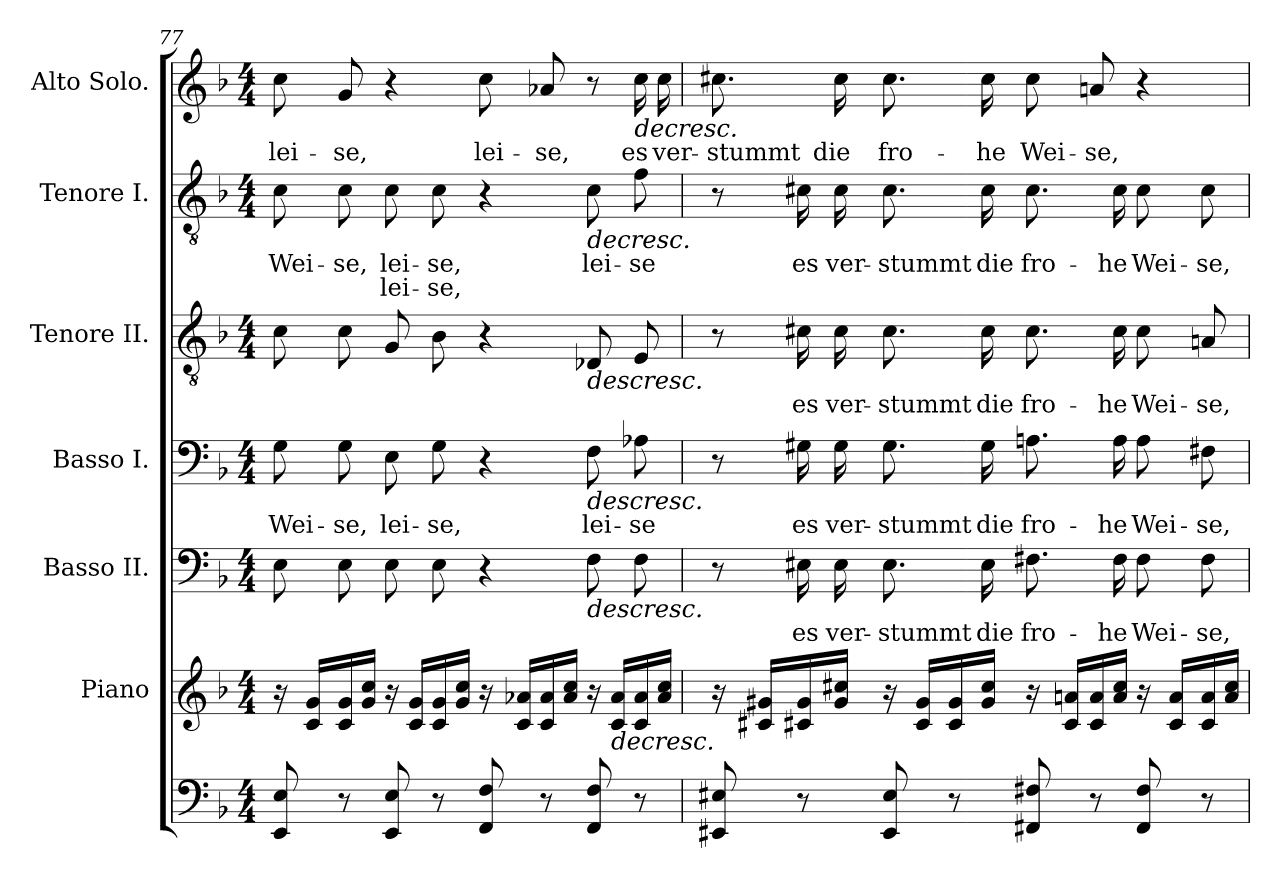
**kern	**kern	**kern	**text	**kern	**text	**kern	**text	**kern	**text	**text	**kern	**text
*part7	*part6	*part5	*part5	*part4	*part4	*part3	*part3	*part2	*part2	*part2	*part1	*part1
*staff7	*staff6	*staff5	*staff5	*staff4	*staff4	*staff3	*staff3	*staff2	*staff2	*staff2	*staff1	*staff1
*	*I"Piano	*I"Basso II.	*	*I"Basso I.	*	*I"Tenore II.	*	*I"Tenore I.	*	*	*I"Alto Solo.	*
*	*I'Piano	*I'Basso II.	*	*I'Basso I.	*	*I'Tenore II.	*	*I'Tenore I.	*	*	*I'Alto Solo.	*
*clefF4	*clefG2	*clefF4	*	*clefF4	*	*clefGv2	*	*clefGv2	*	*	*clefG2	*
*k[b-]	*k[b-]	*k[b-]	*	*k[b-]	*	*k[b-]	*	*k[b-]	*	*	*k[b-]	*
*F:	*F:	*F:	*	*F:	*	*F:	*	*F:	*	*	*F:	*
*M4/4	*M4/4	*M4/4	*	*M4/4	*	*M4/4	*	*M4/4	*	*	*M4/4	*
=77	=77	=77	=77	=77	=77	=77	=77	=77	=77	=77	=77	=77
*	*^	*	*	*	*	*	*	*	*	*	*	*
!	!	!	!	!	!	!LO:LY:b:color=#000000	!	!	!	!	!	!	!
!	!	!	!	!	!	!	!	!	!	!LO:LY:b:color=#000000	!	!	!
!	!	!	!	!	!	!	!	!	!	!	!	!	!LO:LY:b:color=#000000
8EEi/ 8Ei	16r	8ryy	8Ei\	.	8Gi\	Wei-	8ci\	.	8ci\	Wei-	.	8cci\	lei-
.	16ci/ 16giLL	.	.	.	.	.	.	.	.	.	.	.	.
!	!	!	!	!	!	!LO:LY:b:color=#000000	!	!	!	!	!	!	!
!	!	!	!	!	!	!	!	!	!	!LO:LY:b:color=#000000	!	!	!
!	!	!	!	!	!	!	!	!	!	!	!	!	!LO:LY:b:color=#000000
8r	16ci/ 16gi	8ryy	8Ei\	.	8Gi\	-se,	8ci\	.	8ci\	-se,	.	8gi/	-se,
.	16gi/ 16cciJJ	.	.	.	.	.	.	.	.	.	.	.	.
!	!	!	!	!	!	!LO:LY:b:color=#000000	!	!	!	!	!	!	!
!	!	!	!	!	!	!	!	!	!	!LO:LY:b:color=#000000	!LO:LY:b:color=#000000	!	!
8EEi/ 8Ei	16r	8ryy	8Ei\	.	8Ei\	lei-	8Gi/	.	8ci\	lei-	-lei-	4r	.
.	16ci/ 16giLL	.	.	.	.	.	.	.	.	.	.	.	.
!	!	!	!	!	!	!LO:LY:b:color=#000000	!	!	!	!	!	!	!
!	!	!	!	!	!	!	!	!	!	!LO:LY:b:color=#000000	!LO:LY:b:color=#000000	!	!
8r	16ci/ 16gi	8ryy	8Ei\	.	8Gi\	-se,	8B-i\	.	8ci\	-se,	se,	.	.
.	16gi/ 16cciJJ	.	.	.	.	.	.	.	.	.	.	.	.
!	!	!	!	!	!	!	!	!	!	!	!	!	!LO:LY:b:color=#000000
8FFi/ 8Fi	16r	8ryy	4r	.	4r	.	4r	.	4r	.	.	8cci\	lei-
.	16ci/ 16a-XiLL	.	.	.	.	.	.	.	.	.	.	.	.
!	!	!	!	!	!	!	!	!	!	!	!	!	!LO:LY:b:color=#000000
8r	16ci/ 16a-i	8ryy	.	.	.	.	.	.	.	.	.	8a-Xi/	-se,
.	16a-i/ 16cciJJ	.	.	.	.	.	.	.	.	.	.	.	.
!	!	!	!	!	!	!LO:LY:b:color=#000000	!	!	!	!	!	!	!
!	!	!	!	!	!	!	!	!	!LO:TX:b:i:t=decresc.	!	!	!	!
!	!	!	!	!	!	!	!LO:TX:b:i:t=descresc.	!	!	!	!	!	!
!	!	!	!	!	!LO:TX:b:i:t=descresc.	!	!	!	!	!	!	!	!
!	!	!	!LO:TX:b:i:t=descresc.	!	!	!	!	!	!	!	!	!	!
!	!	!	!	!	!	!	!	!	!	!LO:LY:b:color=#000000	!	!	!
8FFi/ 8Fi	16r	8ryy	8Fi\	.	8Fi\	lei-	8D-Xi/	.	8ci\	lei-	.	8r	.
!	!LO:TX:b:i:t=decresc.	!	!	!	!	!	!	!	!	!	!	!	!
.	16ci/ 16a-iLL	.	.	.	.	.	.	.	.	.	.	.	.
!	!	!	!	!	!	!LO:LY:b:color=#000000	!	!	!	!	!	!	!
!	!	!	!	!	!	!	!	!	!	!LO:LY:b:color=#000000	!	!	!
!	!	!	!	!	!	!	!	!	!	!	!	!LO:TX:b:i:t=decresc.	!
!	!	!	!	!	!	!	!	!	!	!	!	!	!LO:LY:b:color=#000000
8r	16ci/ 16a-i	8ryy	8Fi\	.	8A-Xi\	-se	8Ei/	.	8fi\	-se	.	16cci\	es
!	!	!	!	!	!	!	!	!	!	!	!	!	!LO:LY:b:color=#000000
.	16a-i/ 16cciJJ	.	.	.	.	.	.	.	.	.	.	16cci\	ver-
*	*v	*v	*	*	*	*	*	*	*	*	*	*	*
!!LO:LB:g=z
=78	=78	=78	=78	=78	=78	=78	=78	=78	=78	=78	=78	=78
!	!	!	!	!	!	!	!	!	!	!	!	!LO:LY:b:color=#000000
8EE#Xi/ 8E#Xi	16r	8r	.	8r	.	8r	.	8r	.	.	8.cc#Xi\	-stummt
.	16c#Xi/ 16g#XiLL	.	.	.	.	.	.	.	.	.	.	.
!	!	!	!LO:LY:b:color=#000000	!	!	!	!	!	!	!	!	!
!	!	!	!	!	!LO:LY:b:color=#000000	!	!	!	!	!	!	!
!	!	!	!	!	!	!	!LO:LY:b:color=#000000	!	!	!	!	!
!	!	!	!	!	!	!	!	!	!LO:LY:b:color=#000000	!	!	!
8r	16c#Xi/ 16g#i	16E#Xi\	es	16G#Xi\	es	16c#Xi\	es	16c#Xi\	es	.	.	.
!	!	!	!LO:LY:b:color=#000000	!	!	!	!	!	!	!	!	!
!	!	!	!	!	!LO:LY:b:color=#000000	!	!	!	!	!	!	!
!	!	!	!	!	!	!	!LO:LY:b:color=#000000	!	!	!	!	!
!	!	!	!	!	!	!	!	!	!LO:LY:b:color=#000000	!	!	!
!	!	!	!	!	!	!	!	!	!	!	!	!LO:LY:b:color=#000000
.	16g#i/ 16cc#XiJJ	16E#i\	ver-	16G#i\	ver-	16c#i\	ver-	16c#i\	ver-	.	16cc#i\	die
!	!	!	!LO:LY:b:color=#000000	!	!	!	!	!	!	!	!	!
!	!	!	!	!	!LO:LY:b:color=#000000	!	!	!	!	!	!	!
!	!	!	!	!	!	!	!LO:LY:b:color=#000000	!	!	!	!	!
!	!	!	!	!	!	!	!	!	!LO:LY:b:color=#000000	!	!	!
!	!	!	!	!	!	!	!	!	!	!	!	!LO:LY:b:color=#000000
8EE#i/ 8E#i	16r	8.E#i\	-stummt	8.G#i\	-stummt	8.c#i\	-stummt	8.c#i\	-stummt	.	8.cc#i\	fro-
.	16c#i/ 16g#iLL	.	.	.	.	.	.	.	.	.	.	.
8r	16c#i/ 16g#i	.	.	.	.	.	.	.	.	.	.	.
!	!	!	!LO:LY:b:color=#000000	!	!	!	!	!	!	!	!	!
!	!	!	!	!	!LO:LY:b:color=#000000	!	!	!	!	!	!	!
!	!	!	!	!	!	!	!LO:LY:b:color=#000000	!	!	!	!	!
!	!	!	!	!	!	!	!	!	!LO:LY:b:color=#000000	!	!	!
!	!	!	!	!	!	!	!	!	!	!	!	!LO:LY:b:color=#000000
.	16g#i/ 16cc#iJJ	16E#i\	die	16G#i\	die	16c#i\	die	16c#i\	die	.	16cc#i\	-he
!	!	!	!LO:LY:b:color=#000000	!	!	!	!	!	!	!	!	!
!	!	!	!	!	!LO:LY:b:color=#000000	!	!	!	!	!	!	!
!	!	!	!	!	!	!	!LO:LY:b:color=#000000	!	!	!	!	!
!	!	!	!	!	!	!	!	!	!LO:LY:b:color=#000000	!	!	!
!	!	!	!	!	!	!	!	!	!	!	!	!LO:LY:b:color=#000000
8FF#Xi/ 8F#Xi	16r	8.F#Xi\	fro-	8.Ani\	fro-	8.c#i\	fro-	8.c#i\	fro-	.	8cc#i\	Wei-
.	16c#i/ 16aniLL	.	.	.	.	.	.	.	.	.	.	.
!	!	!	!	!	!	!	!	!	!	!	!	!LO:LY:b:color=#000000
8r	16c#i/ 16ai	.	.	.	.	.	.	.	.	.	8ani/	-se,
!	!	!	!LO:LY:b:color=#000000	!	!	!	!	!	!	!	!	!
!	!	!	!	!	!LO:LY:b:color=#000000	!	!	!	!	!	!	!
!	!	!	!	!	!	!	!LO:LY:b:color=#000000	!	!	!	!	!
!	!	!	!	!	!	!	!	!	!LO:LY:b:color=#000000	!	!	!
.	16ai/ 16cc#iJJ	16F#i\	-he	16Ai\	-he	16c#i\	-he	16c#i\	-he	.	.	.
!	!	!	!LO:LY:b:color=#000000	!	!	!	!	!	!	!	!	!
!	!	!	!	!	!LO:LY:b:color=#000000	!	!	!	!	!	!	!
!	!	!	!	!	!	!	!LO:LY:b:color=#000000	!	!	!	!	!
!	!	!	!	!	!	!	!	!	!LO:LY:b:color=#000000	!	!	!
8FF#i/ 8F#i	16r	8F#i\	Wei-	8Ai\	Wei-	8c#i\	Wei-	8c#i\	Wei-	.	4r	.
.	16c#i/ 16aiLL	.	.	.	.	.	.	.	.	.	.	.
!	!	!	!LO:LY:b:color=#000000	!	!	!	!	!	!	!	!	!
!	!	!	!	!	!LO:LY:b:color=#000000	!	!	!	!	!	!	!
!	!	!	!	!	!	!	!LO:LY:b:color=#000000	!	!	!	!	!
!	!	!	!	!	!	!	!	!	!LO:LY:b:color=#000000	!	!	!
8r	16c#i/ 16ai	8F#i\	-se,	8F#Xi\	-se,	8Ani/	-se,	8c#i\	-se,	.	.	.
.	16ai/ 16cc#iJJ	.	.	.	.	.	.	.	.	.	.	.
=	=	=	=	=	=	=	=	=	=	=	=	=
*-	*-	*-	*-	*-	*-	*-	*-	*-	*-	*-	*-	*-
